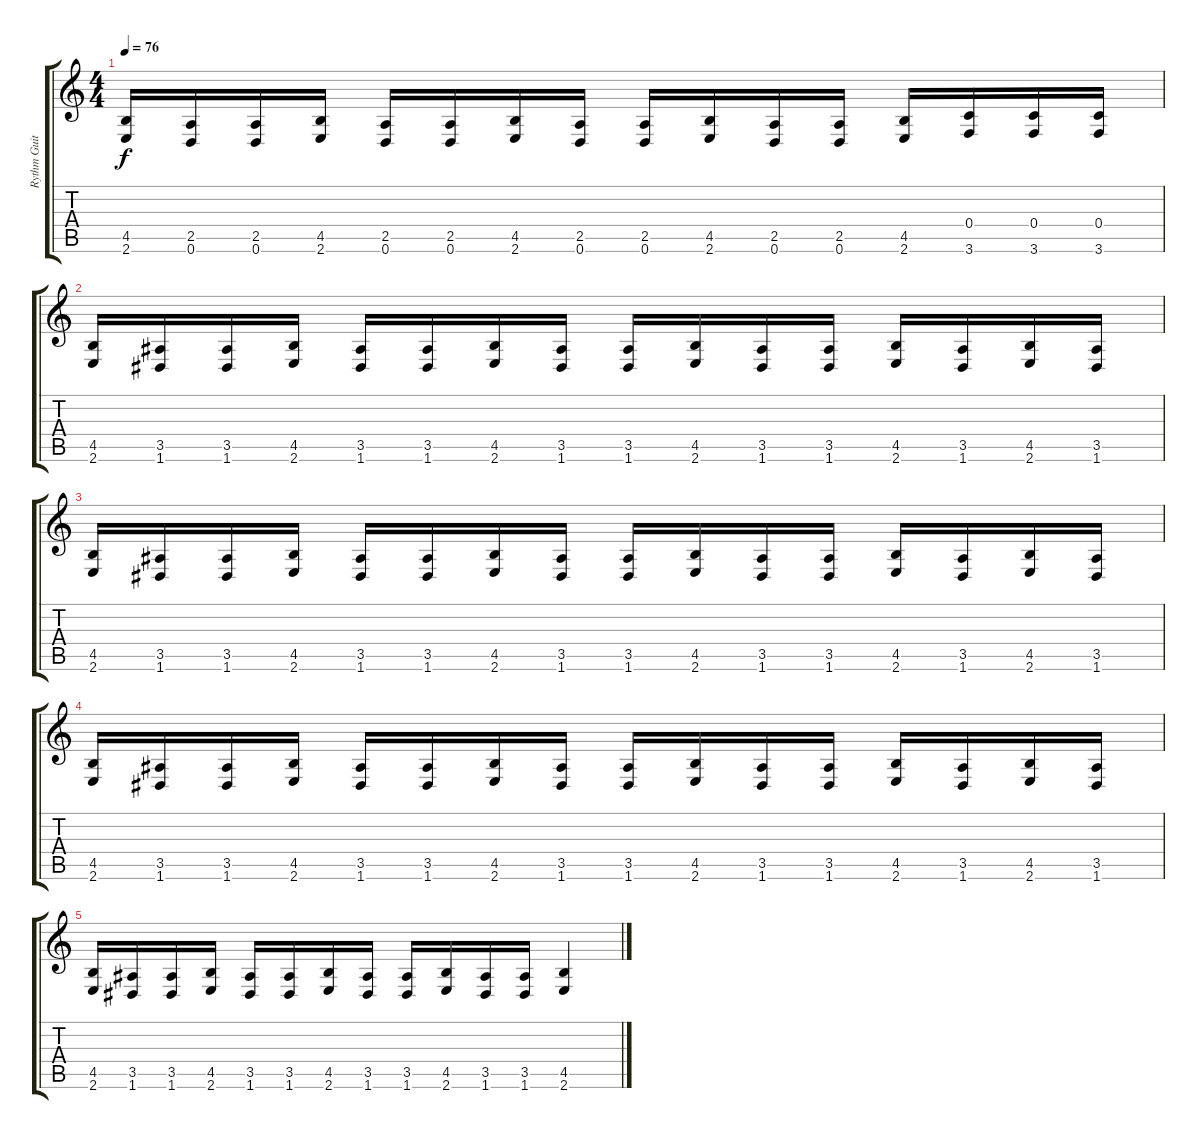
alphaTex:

\track ("Rythm Guitar" "Rythm Guit") {instrument distortionguitar}
\staff {score tabs}
\tuning (D4 A3 F3 C3 G2 D2) {hide}
\ts (4 4)
\tempo 76
\clef g2
\ks c
(4.5 2.6).16{dy f} (2.5 0.6).16 (2.5 0.6).16 (4.5 2.6).16 (2.5 0.6).16 (2.5 0.6).16 (4.5 2.6).16 (2.5 0.6).16 (2.5 0.6).16 (4.5 2.6).16 (2.5 0.6).16 (2.5 0.6).16 (4.5 2.6).16 (0.4 3.6).16 (0.4 3.6).16 (0.4 3.6).16 |
(4.5 2.6).16 (3.5 1.6).16 (3.5 1.6).16 (4.5 2.6).16 (3.5 1.6).16 (3.5 1.6).16 (4.5 2.6).16 (3.5 1.6).16 (3.5 1.6).16 (4.5 2.6).16 (3.5 1.6).16 (3.5 1.6).16 (4.5 2.6).16 (3.5 1.6).16 (4.5 2.6).16 (3.5 1.6).16 |
(4.5 2.6).16 (3.5 1.6).16 (3.5 1.6).16 (4.5 2.6).16 (3.5 1.6).16 (3.5 1.6).16 (4.5 2.6).16 (3.5 1.6).16 (3.5 1.6).16 (4.5 2.6).16 (3.5 1.6).16 (3.5 1.6).16 (4.5 2.6).16 (3.5 1.6).16 (4.5 2.6).16 (3.5 1.6).16 |
(4.5 2.6).16 (3.5 1.6).16 (3.5 1.6).16 (4.5 2.6).16 (3.5 1.6).16 (3.5 1.6).16 (4.5 2.6).16 (3.5 1.6).16 (3.5 1.6).16 (4.5 2.6).16 (3.5 1.6).16 (3.5 1.6).16 (4.5 2.6).16 (3.5 1.6).16 (4.5 2.6).16 (3.5 1.6).16 |
(4.5 2.6).16 (3.5 1.6).16 (3.5 1.6).16 (4.5 2.6).16 (3.5 1.6).16 (3.5 1.6).16 (4.5 2.6).16 (3.5 1.6).16 (3.5 1.6).16 (4.5 2.6).16 (3.5 1.6).16 (3.5 1.6).16 (4.5 2.6).4
